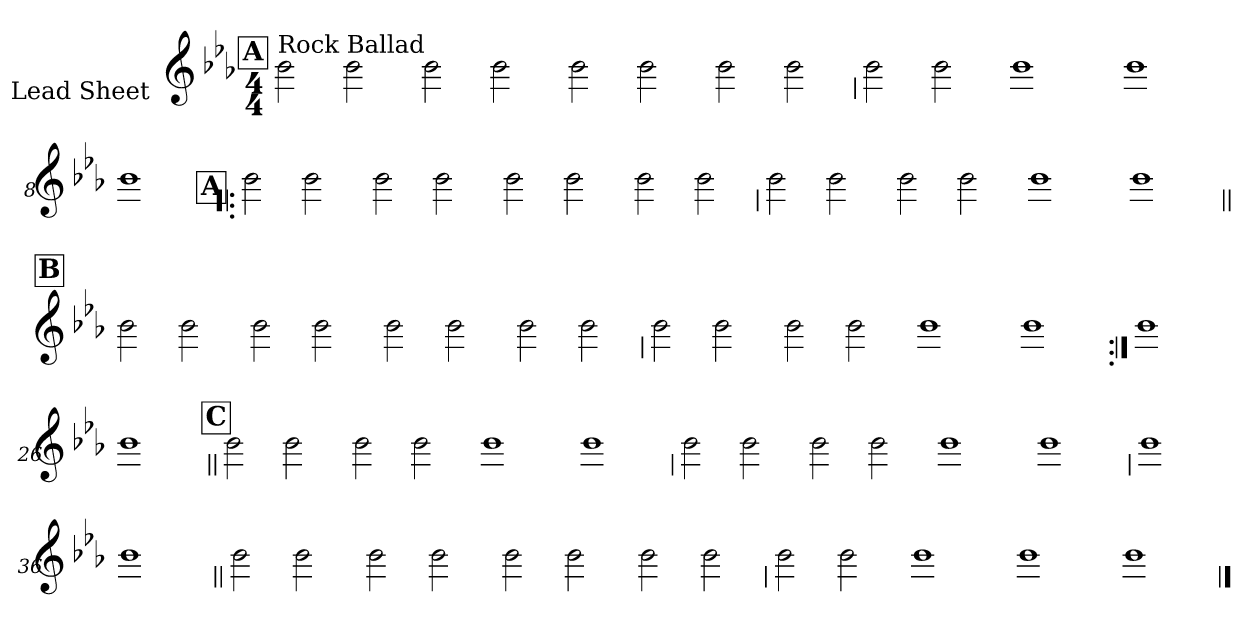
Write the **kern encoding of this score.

**kern
*part1
*staff1
*I"Lead Sheet
*stria0
*clefG2
*k[b-e-a-]
*E-:
*M4/4
*MM85
!!LO:REH:place=s1:a:t=A
=1||
!LO:TX:a:t=Rock Ballad
2b-
2b-
=2-
2b-
2b-
=3-
2b-
2b-
=4-
2b-
2b-
!!LO:LB:g=z
=5
2b-
2b-
=6-
1b-
=7-
1b-
=8-
1b-
!!LO:LB:g=z
!!LO:REH:place=s1:a:t=A
=9!|:
2b-
2b-
=10-
2b-
2b-
=11-
2b-
2b-
=12-
2b-
2b-
!!LO:LB:g=z
=13
2b-
2b-
=14-
2b-
2b-
=15-
1b-
=16-
1b-
!!LO:LB:g=z
!!LO:REH:place=s1:a:t=B
=17||
2b-
2b-
=18-
2b-
2b-
=19-
2b-
2b-
=20-
2b-
2b-
!!LO:LB:g=z
=21
2b-
2b-
=22-
2b-
2b-
=23-
1b-
=24-
1b-
=25:|!
1b-
=26-
1b-
!!LO:LB:g=z
!!LO:REH:place=s1:a:t=C
=27||
2b-
2b-
=28-
2b-
2b-
=29-
1b-
=30-
1b-
!!LO:LB:g=z
=31
2b-
2b-
=32-
2b-
2b-
=33-
1b-
=34-
1b-
!!LO:LB:g=z
=35
1b-
=36-
1b-
!!LO:LB:g=z
=37||
2b-
2b-
=38-
2b-
2b-
=39-
2b-
2b-
=40-
2b-
2b-
!!LO:LB:g=z
=41
2b-
2b-
=42-
1b-
=43-
1b-
=44-
1b-
==
*-
